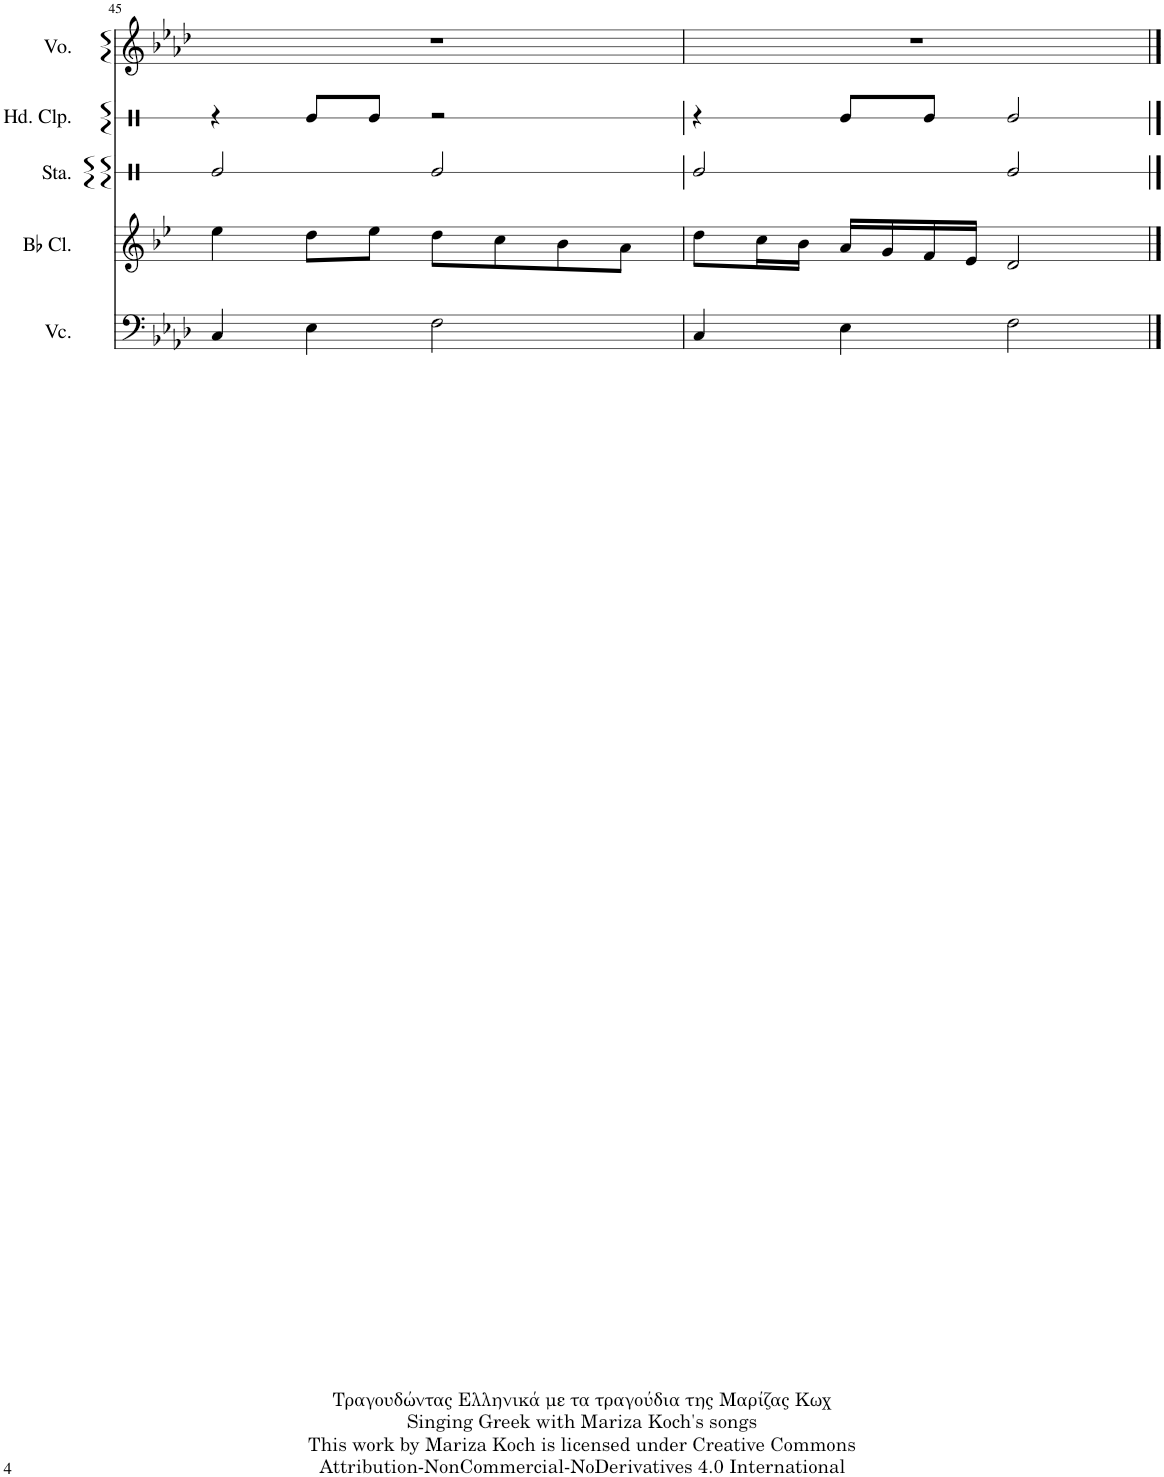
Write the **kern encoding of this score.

**kern	**kern	**kern	**kern	**kern
*part5	*part4	*part3	*part2	*part1
*staff5	*staff4	*staff3	*staff2	*staff1
*I"Βιολοντσέλο	*I"Σιb Κλαρινέτο	*I"Σφραγίδα	*I"Παλαμάκι	*I"Φωνή
!!LO:PB:g=z
*clefF4	*clefG2	*clefX	*clefX	*clefG2
*	*Trd1c2	*	*	*
*k[b-e-a-d-]	*k[b-e-]	*k[]	*k[]	*k[b-e-a-d-]
*M4/4	*M4/4	*M4/4	*M4/4	*M4/4
=45	=45	=45	=45	=45
4C/	4ee-\	2Re/	4r	1r
4E-\	8dd\L	.	8Re/L	.
.	8ee-\J	.	8Re/J	.
2F\	8dd\L	2Re/	2r	.
.	8cc\	.	.	.
.	8b-\	.	.	.
.	8a\J	.	.	.
=46	=46	=46	=46	=46
4C/	8dd\L	2Re/	4r	1r
.	16cc\L	.	.	.
.	16b-\JJ	.	.	.
4E-\	16a/LL	.	8Re/L	.
.	16g/	.	.	.
.	16f/	.	8Re/J	.
.	16e-/JJ	.	.	.
2F\	2d/	2Re/	2Re/	.
==	==	==	==	==
*-	*-	*-	*-	*-
